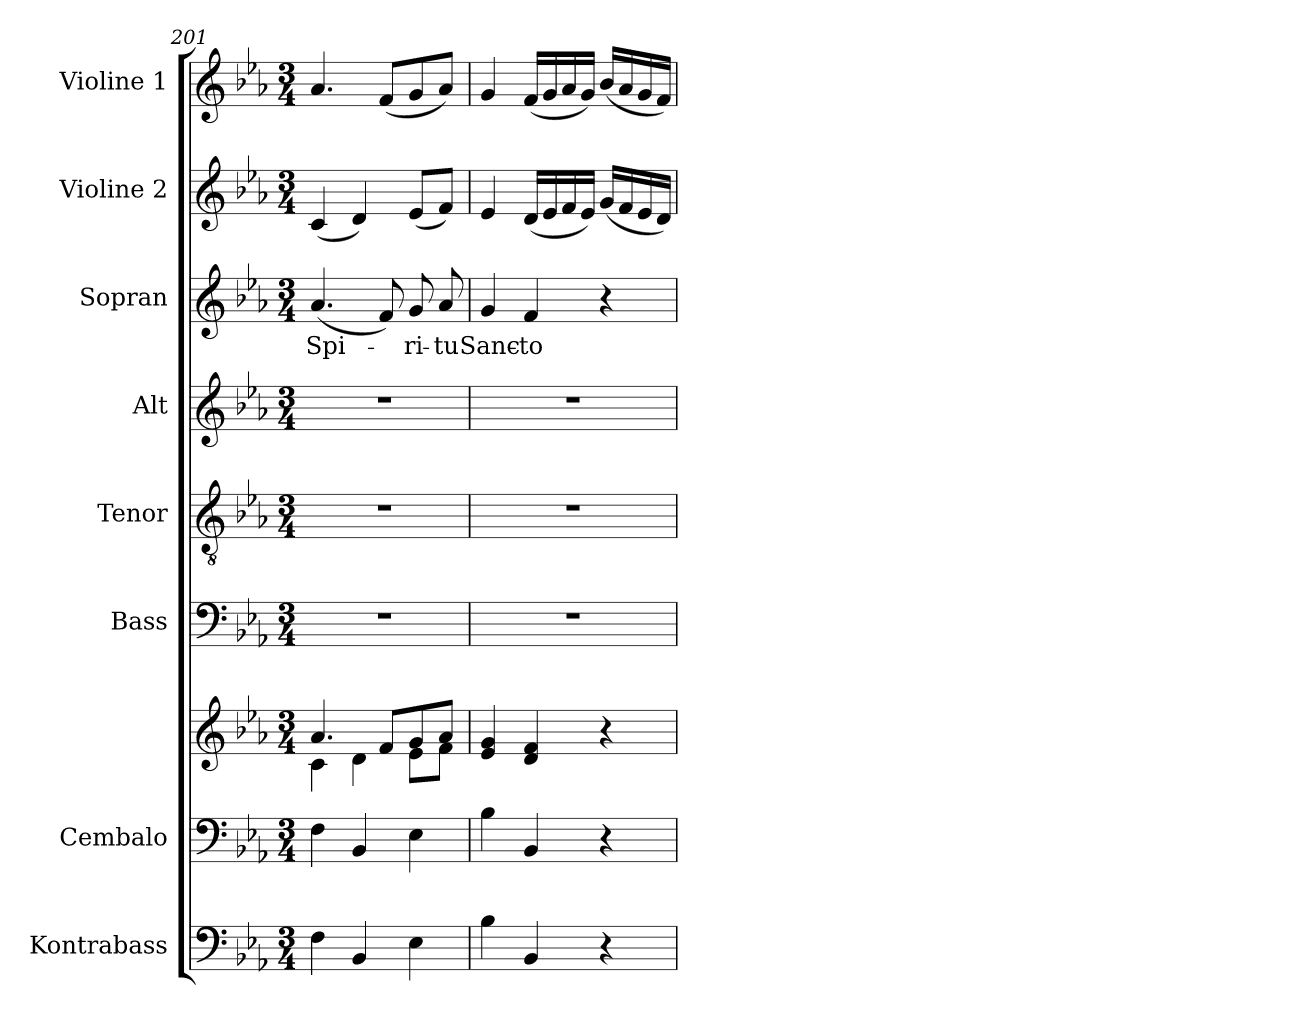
**kern	**kern	**kern	**kern	**kern	**kern	**kern	**text	**kern	**kern
*part8	*part7	*part7	*part6	*part5	*part4	*part3	*part3	*part2	*part1
*staff9	*staff8	*staff7	*staff6	*staff5	*staff4	*staff3	*staff3	*staff2	*staff1
*I"Kontrabass	*I"Cembalo	*	*I"Bass	*I"Tenor	*I"Alt	*I"Sopran	*	*I"Violine 2	*I"Violine 1
*I'Kb.	*I'Cemb.	*	*I'B.	*I'T.	*I'A.	*I'S.	*	*I'Vl. 2	*I'Vl. 1
*clefF4	*clefF4	*clefG2	*clefF4	*clefGv2	*clefG2	*clefG2	*	*clefG2	*clefG2
*ITrd7c12	*	*	*	*	*	*	*	*	*
*k[b-e-a-]	*k[b-e-a-]	*k[b-e-a-]	*k[b-e-a-]	*k[b-e-a-]	*k[b-e-a-]	*k[b-e-a-]	*	*k[b-e-a-]	*k[b-e-a-]
*E-:	*E-:	*E-:	*E-:	*E-:	*E-:	*E-:	*	*E-:	*E-:
*M3/4	*M3/4	*M3/4	*M3/4	*M3/4	*M3/4	*M3/4	*	*M3/4	*M3/4
=201	=201	=201	=201	=201	=201	=201	=201	=201	=201
*	*	*^	*	*	*	*	*	*	*
!	!	!	!	!	!	!	!	!LO:LY:b	!	!
4FF\	4F\	4.a-/	4c\	2.r	2.r	2.r	(<4.a-/	Spi-	(<4c/	4.a-/
4BBB-/	4BB-/	.	4d\	.	.	.	.	.	4d/)	.
.	.	8f/L	.	.	.	.	8f/)	.	.	(<8f/L
!	!	!	!	!	!	!	!	!LO:LY:b	!	!
4EE-\	4E-\	8g/	8e-\L	.	.	.	8g/	-ri-	(<8e-/L	8g/
!	!	!	!	!	!	!	!	!LO:LY:b	!	!
.	.	8a-/J	8f\J	.	.	.	8a-/	-tu	8f/J)	8a-/J)
!!LO:PB:g=z
=202	=202	=202	=202	=202	=202	=202	=202	=202	=202	=202
!	!	!	!	!	!	!	!	!LO:LY:b	!	!
*	*	*v	*v	*	*	*	*	*	*	*
4BB-\	4B-\	4e-/ 4g/	2.r	2.r	2.r	4g/	Sanc-	4e-/	4g/
!	!	!	!	!	!	!	!LO:LY:b	!	!
4BBB-/	4BB-/	4d/ 4f/	.	.	.	4f/	-to	(<16d/LL	(<16f/LL
.	.	.	.	.	.	.	.	16e-/	16g/
.	.	.	.	.	.	.	.	16f/	16a-/
.	.	.	.	.	.	.	.	16e-/JJ)	16g/JJ)
4r	4r	4r	.	.	.	4r	.	(<16g/LL	(<16b-/LL
.	.	.	.	.	.	.	.	16f/	16a-/
.	.	.	.	.	.	.	.	16e-/	16g/
.	.	.	.	.	.	.	.	16d/JJ)	16f/JJ)
=	=	=	=	=	=	=	=	=	=
*-	*-	*-	*-	*-	*-	*-	*-	*-	*-
